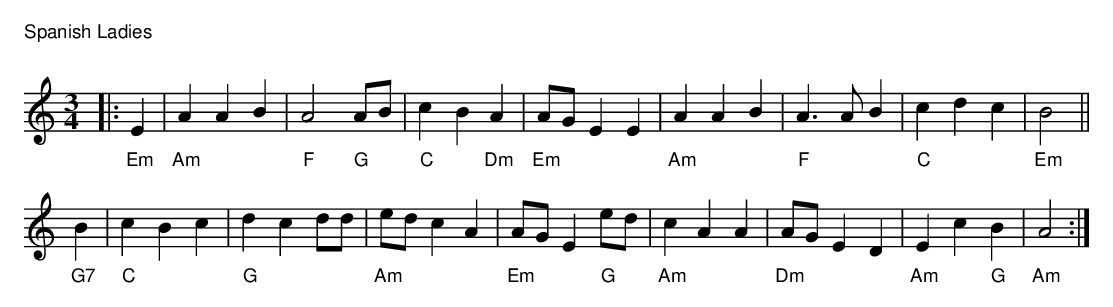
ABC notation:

X:1
T:Spanish Ladies
C:
M:3/4
L:1/4
K:C
V:1 gchord=down
|:"Em"E|"Am"AAB | "F"A2 "G"A/B/ | "C"cB "Dm"A | "Em"A/G/EE | "Am"AAB | "F"A>AB | "C"cdc | "Em"B2 ||
"G7"B |"C"cBc | "G"dcd/d/ | "Am"e/d/cA | "Em"A/G/E "G"e/d/ | "Am"cAA | "Dm"A/G/ED | "Am"Ec "G"B | "Am"A2:|
